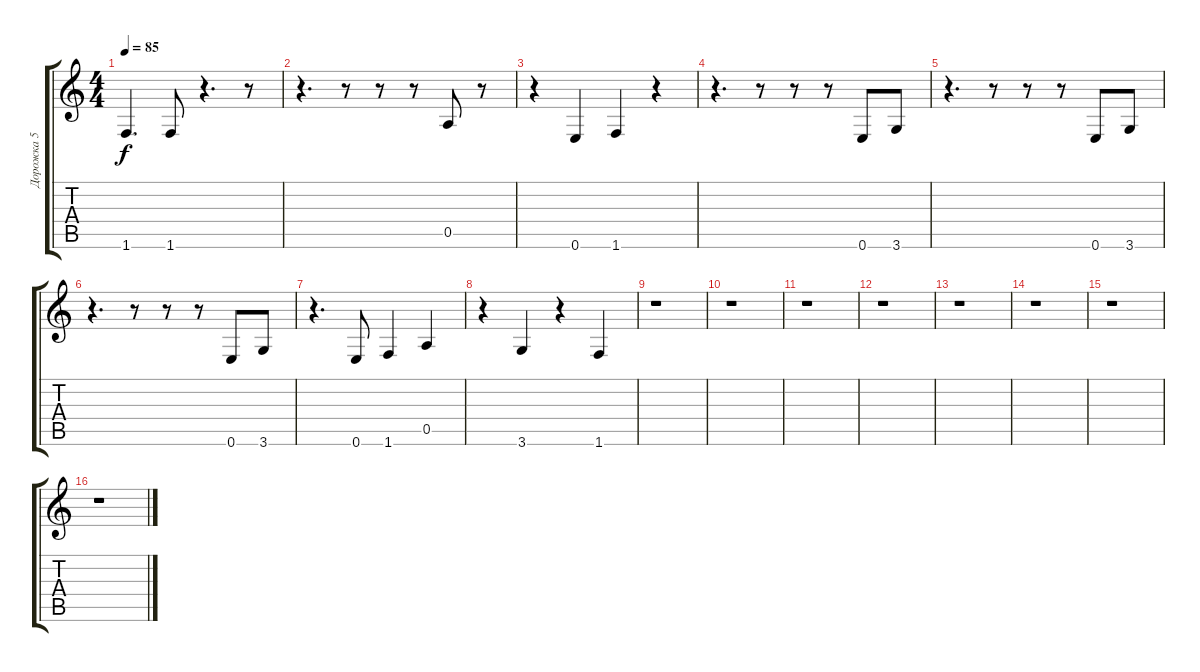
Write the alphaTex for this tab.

\track ("Дорожка 5" "Дорожка 5") {instrument electricbassfinger}
\staff {score tabs}
\tuning (E4 B3 G3 D3 A2 E2) {hide}
\ts (4 4)
\tempo 85
\clef g2
\ks c
1.6.4{d dy f} 1.6.8 r.4{d} r.8 |
r.4{d} r.8 r.8 r.8 0.5.8 r.8 |
r.4 0.6.4 1.6.4 r.4 |
r.4{d} r.8 r.8 r.8 0.6.8 3.6.8 |
r.4{d} r.8 r.8 r.8 0.6.8 3.6.8 |
r.4{d} r.8 r.8 r.8 0.6.8 3.6.8 |
r.4{d volume 16 instrument slapbass1} 0.6.8 1.6.4 0.5.4 |
r.4 3.6.4 r.4 1.6.4 |
r.1 |
r.1 |
r.1 |
r.1 |
r.1 |
r.1 |
r.1 |
r.1
